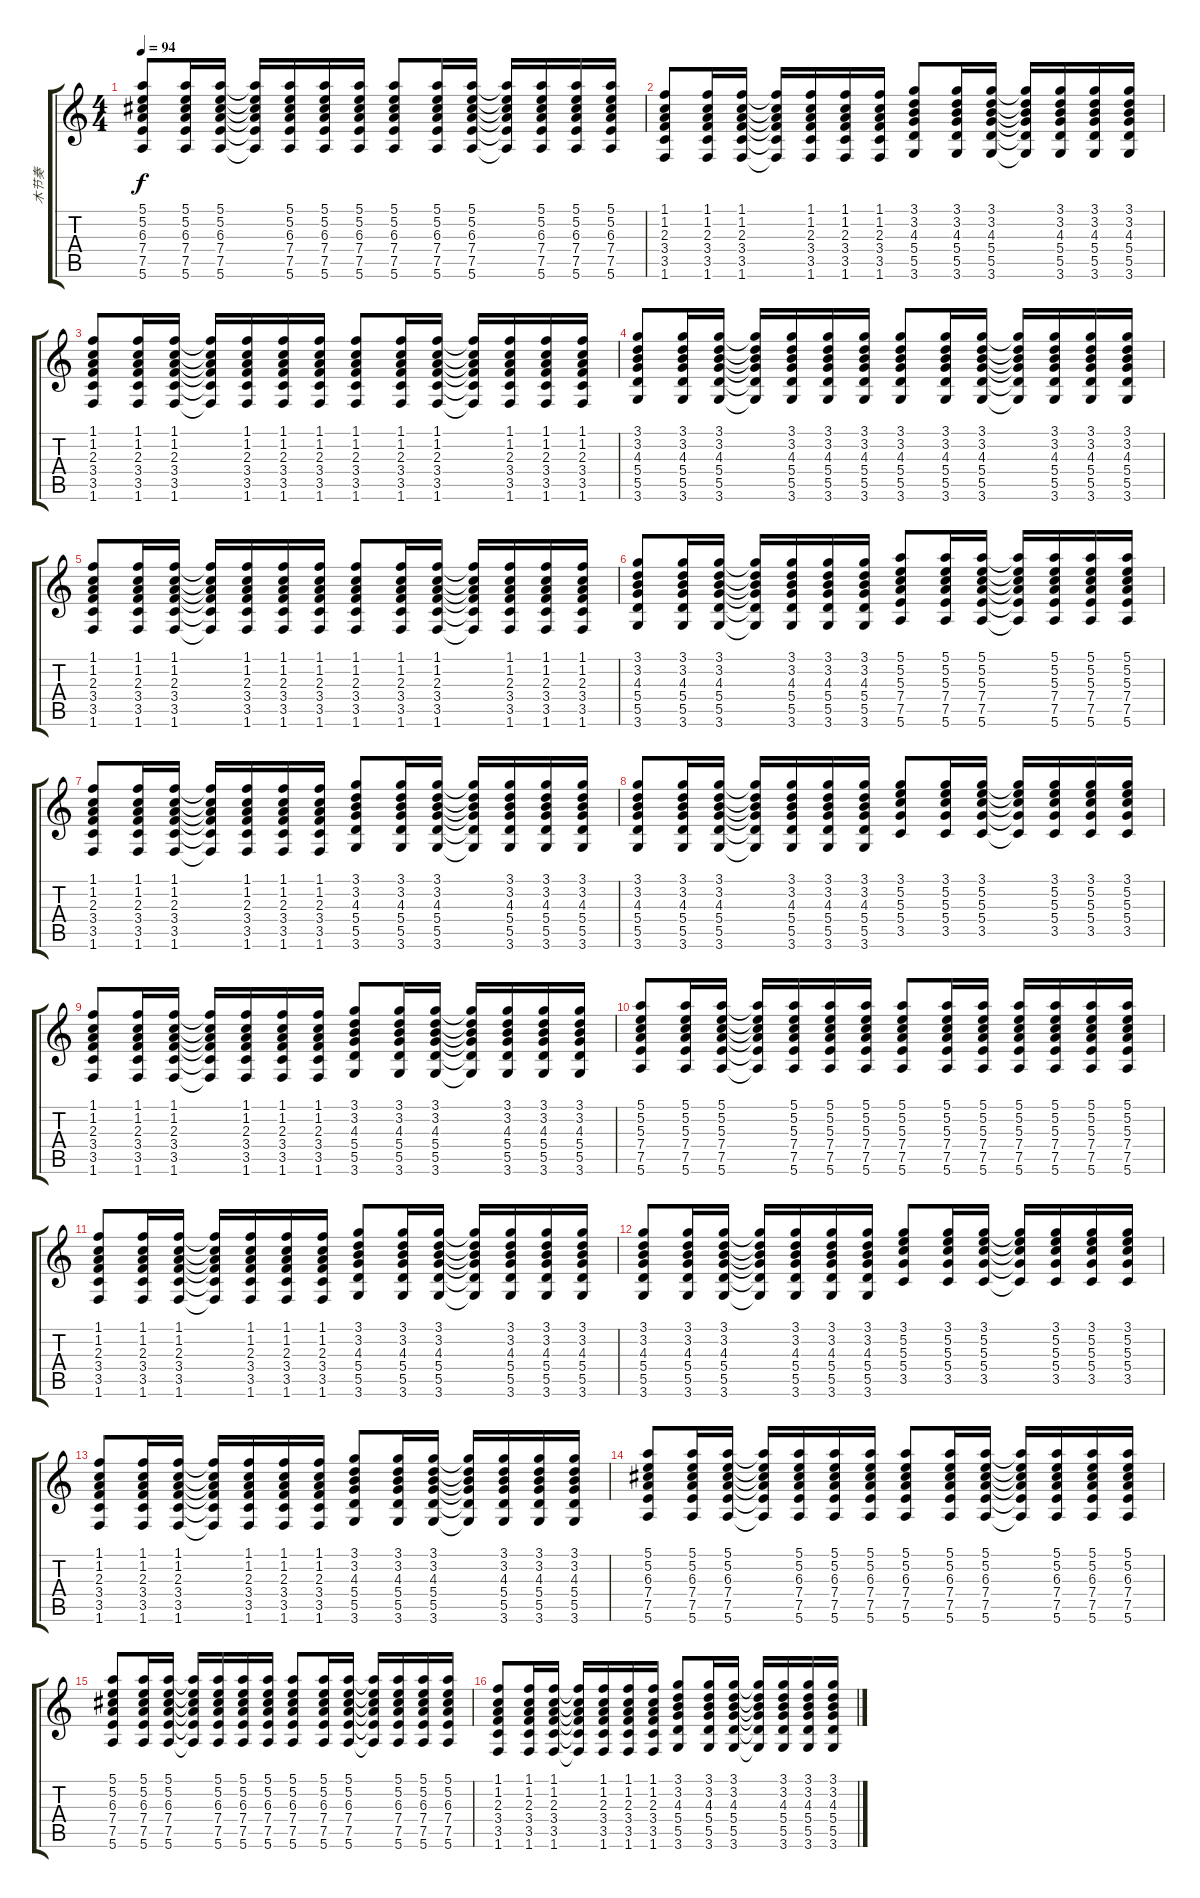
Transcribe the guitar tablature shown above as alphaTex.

\track ("木节奏" "木节奏") {instrument acousticguitarsteel}
\staff {score tabs}
\tuning (E4 B3 G3 D3 A2 E2) {hide}
\ts (4 4)
\tempo 94
\clef g2
\ks c
(5.1 5.2 6.3 7.4 7.5 5.6).8{dy f} (5.1 5.2 6.3 7.4 7.5 5.6).16 (5.1 5.2 6.3 7.4 7.5 5.6).16 (5.1{t} 5.2{t} 6.3{t} 7.4{t} 7.5{t} 5.6{t}).16 (5.1 5.2 6.3 7.4 7.5 5.6).16 (5.1 5.2 6.3 7.4 7.5 5.6).16 (5.1 5.2 6.3 7.4 7.5 5.6).16 (5.1 5.2 6.3 7.4 7.5 5.6).8 (5.1 5.2 6.3 7.4 7.5 5.6).16 (5.1 5.2 6.3 7.4 7.5 5.6).16 (5.1{t} 5.2{t} 6.3{t} 7.4{t} 7.5{t} 5.6{t}).16 (5.1 5.2 6.3 7.4 7.5 5.6).16 (5.1 5.2 6.3 7.4 7.5 5.6).16 (5.1 5.2 6.3 7.4 7.5 5.6).16 |
(1.1 1.2 2.3 3.4 3.5 1.6).8 (1.1 1.2 2.3 3.4 3.5 1.6).16 (1.1 1.2 2.3 3.4 3.5 1.6).16 (1.1{t} 1.2{t} 2.3{t} 3.4{t} 3.5{t} 1.6{t}).16 (1.1 1.2 2.3 3.4 3.5 1.6).16 (1.1 1.2 2.3 3.4 3.5 1.6).16 (1.1 1.2 2.3 3.4 3.5 1.6).16 (3.1 3.2 4.3 5.4 5.5 3.6).8 (3.1 3.2 4.3 5.4 5.5 3.6).16 (3.1 3.2 4.3 5.4 5.5 3.6).16 (3.1{t} 3.2{t} 4.3{t} 5.4{t} 5.5{t} 3.6{t}).16 (3.1 3.2 4.3 5.4 5.5 3.6).16 (3.1 3.2 4.3 5.4 5.5 3.6).16 (3.1 3.2 4.3 5.4 5.5 3.6).16 |
(1.1 1.2 2.3 3.4 3.5 1.6).8 (1.1 1.2 2.3 3.4 3.5 1.6).16 (1.1 1.2 2.3 3.4 3.5 1.6).16 (1.1{t} 1.2{t} 2.3{t} 3.4{t} 3.5{t} 1.6{t}).16 (1.1 1.2 2.3 3.4 3.5 1.6).16 (1.1 1.2 2.3 3.4 3.5 1.6).16 (1.1 1.2 2.3 3.4 3.5 1.6).16 (1.1 1.2 2.3 3.4 3.5 1.6).8 (1.1 1.2 2.3 3.4 3.5 1.6).16 (1.1 1.2 2.3 3.4 3.5 1.6).16 (1.1{t} 1.2{t} 2.3{t} 3.4{t} 3.5{t} 1.6{t}).16 (1.1 1.2 2.3 3.4 3.5 1.6).16 (1.1 1.2 2.3 3.4 3.5 1.6).16 (1.1 1.2 2.3 3.4 3.5 1.6).16 |
(3.1 3.2 4.3 5.4 5.5 3.6).8 (3.1 3.2 4.3 5.4 5.5 3.6).16 (3.1 3.2 4.3 5.4 5.5 3.6).16 (3.1{t} 3.2{t} 4.3{t} 5.4{t} 5.5{t} 3.6{t}).16 (3.1 3.2 4.3 5.4 5.5 3.6).16 (3.1 3.2 4.3 5.4 5.5 3.6).16 (3.1 3.2 4.3 5.4 5.5 3.6).16 (3.1 3.2 4.3 5.4 5.5 3.6).8 (3.1 3.2 4.3 5.4 5.5 3.6).16 (3.1 3.2 4.3 5.4 5.5 3.6).16 (3.1{t} 3.2{t} 4.3{t} 5.4{t} 5.5{t} 3.6{t}).16 (3.1 3.2 4.3 5.4 5.5 3.6).16 (3.1 3.2 4.3 5.4 5.5 3.6).16 (3.1 3.2 4.3 5.4 5.5 3.6).16 |
(1.1 1.2 2.3 3.4 3.5 1.6).8 (1.1 1.2 2.3 3.4 3.5 1.6).16 (1.1 1.2 2.3 3.4 3.5 1.6).16 (1.1{t} 1.2{t} 2.3{t} 3.4{t} 3.5{t} 1.6{t}).16 (1.1 1.2 2.3 3.4 3.5 1.6).16 (1.1 1.2 2.3 3.4 3.5 1.6).16 (1.1 1.2 2.3 3.4 3.5 1.6).16 (1.1 1.2 2.3 3.4 3.5 1.6).8 (1.1 1.2 2.3 3.4 3.5 1.6).16 (1.1 1.2 2.3 3.4 3.5 1.6).16 (1.1{t} 1.2{t} 2.3{t} 3.4{t} 3.5{t} 1.6{t}).16 (1.1 1.2 2.3 3.4 3.5 1.6).16 (1.1 1.2 2.3 3.4 3.5 1.6).16 (1.1 1.2 2.3 3.4 3.5 1.6).16 |
(3.1 3.2 4.3 5.4 5.5 3.6).8 (3.1 3.2 4.3 5.4 5.5 3.6).16 (3.1 3.2 4.3 5.4 5.5 3.6).16 (3.1{t} 3.2{t} 4.3{t} 5.4{t} 5.5{t} 3.6{t}).16 (3.1 3.2 4.3 5.4 5.5 3.6).16 (3.1 3.2 4.3 5.4 5.5 3.6).16 (3.1 3.2 4.3 5.4 5.5 3.6).16 (5.1 5.2 5.3 7.4 7.5 5.6).8 (5.1 5.2 5.3 7.4 7.5 5.6).16 (5.1 5.2 5.3 7.4 7.5 5.6).16 (5.1{t} 5.2{t} 5.3{t} 7.4{t} 7.5{t} 5.6{t}).16 (5.1 5.2 5.3 7.4 7.5 5.6).16 (5.1 5.2 5.3 7.4 7.5 5.6).16 (5.1 5.2 5.3 7.4 7.5 5.6).16 |
(1.1 1.2 2.3 3.4 3.5 1.6).8 (1.1 1.2 2.3 3.4 3.5 1.6).16 (1.1 1.2 2.3 3.4 3.5 1.6).16 (1.1{t} 1.2{t} 2.3{t} 3.4{t} 3.5{t} 1.6{t}).16 (1.1 1.2 2.3 3.4 3.5 1.6).16 (1.1 1.2 2.3 3.4 3.5 1.6).16 (1.1 1.2 2.3 3.4 3.5 1.6).16 (3.1 3.2 4.3 5.4 5.5 3.6).8 (3.1 3.2 4.3 5.4 5.5 3.6).16 (3.1 3.2 4.3 5.4 5.5 3.6).16 (3.1{t} 3.2{t} 4.3{t} 5.4{t} 5.5{t} 3.6{t}).16 (3.1 3.2 4.3 5.4 5.5 3.6).16 (3.1 3.2 4.3 5.4 5.5 3.6).16 (3.1 3.2 4.3 5.4 5.5 3.6).16 |
(3.1 3.2 4.3 5.4 5.5 3.6).8 (3.1 3.2 4.3 5.4 5.5 3.6).16 (3.1 3.2 4.3 5.4 5.5 3.6).16 (3.1{t} 3.2{t} 4.3{t} 5.4{t} 5.5{t} 3.6{t}).16 (3.1 3.2 4.3 5.4 5.5 3.6).16 (3.1 3.2 4.3 5.4 5.5 3.6).16 (3.1 3.2 4.3 5.4 5.5 3.6).16 (3.1 5.2 5.3 5.4 3.5).8 (3.1 5.2 5.3 5.4 3.5).16 (3.1 5.2 5.3 5.4 3.5).16 (3.1{t} 5.2{t} 5.3{t} 5.4{t} 3.5{t}).16 (3.1 5.2 5.3 5.4 3.5).16 (3.1 5.2 5.3 5.4 3.5).16 (3.1 5.2 5.3 5.4 3.5).16 |
(1.1 1.2 2.3 3.4 3.5 1.6).8 (1.1 1.2 2.3 3.4 3.5 1.6).16 (1.1 1.2 2.3 3.4 3.5 1.6).16 (1.1{t} 1.2{t} 2.3{t} 3.4{t} 3.5{t} 1.6{t}).16 (1.1 1.2 2.3 3.4 3.5 1.6).16 (1.1 1.2 2.3 3.4 3.5 1.6).16 (1.1 1.2 2.3 3.4 3.5 1.6).16 (3.1 3.2 4.3 5.4 5.5 3.6).8 (3.1 3.2 4.3 5.4 5.5 3.6).16 (3.1 3.2 4.3 5.4 5.5 3.6).16 (3.1{t} 3.2{t} 4.3{t} 5.4{t} 5.5{t} 3.6{t}).16 (3.1 3.2 4.3 5.4 5.5 3.6).16 (3.1 3.2 4.3 5.4 5.5 3.6).16 (3.1 3.2 4.3 5.4 5.5 3.6).16 |
(5.1 5.2 5.3 7.4 7.5 5.6).8 (5.1 5.2 5.3 7.4 7.5 5.6).16 (5.1 5.2 5.3 7.4 7.5 5.6).16 (5.1{t} 5.2{t} 5.3{t} 7.4{t} 7.5{t} 5.6{t}).16 (5.1 5.2 5.3 7.4 7.5 5.6).16 (5.1 5.2 5.3 7.4 7.5 5.6).16 (5.1 5.2 5.3 7.4 7.5 5.6).16 (5.1 5.2 5.3 7.4 7.5 5.6).8 (5.1 5.2 5.3 7.4 7.5 5.6).16 (5.1 5.2 5.3 7.4 7.5 5.6).16 (5.1 5.2 5.3 7.4 7.5 5.6).16 (5.1 5.2 5.3 7.4 7.5 5.6).16 (5.1 5.2 5.3 7.4 7.5 5.6).16 (5.1 5.2 5.3 7.4 7.5 5.6).16 |
(1.1 1.2 2.3 3.4 3.5 1.6).8 (1.1 1.2 2.3 3.4 3.5 1.6).16 (1.1 1.2 2.3 3.4 3.5 1.6).16 (1.1{t} 1.2{t} 2.3{t} 3.4{t} 3.5{t} 1.6{t}).16 (1.1 1.2 2.3 3.4 3.5 1.6).16 (1.1 1.2 2.3 3.4 3.5 1.6).16 (1.1 1.2 2.3 3.4 3.5 1.6).16 (3.1 3.2 4.3 5.4 5.5 3.6).8 (3.1 3.2 4.3 5.4 5.5 3.6).16 (3.1 3.2 4.3 5.4 5.5 3.6).16 (3.1{t} 3.2{t} 4.3{t} 5.4{t} 5.5{t} 3.6{t}).16 (3.1 3.2 4.3 5.4 5.5 3.6).16 (3.1 3.2 4.3 5.4 5.5 3.6).16 (3.1 3.2 4.3 5.4 5.5 3.6).16 |
(3.1 3.2 4.3 5.4 5.5 3.6).8 (3.1 3.2 4.3 5.4 5.5 3.6).16 (3.1 3.2 4.3 5.4 5.5 3.6).16 (3.1{t} 3.2{t} 4.3{t} 5.4{t} 5.5{t} 3.6{t}).16 (3.1 3.2 4.3 5.4 5.5 3.6).16 (3.1 3.2 4.3 5.4 5.5 3.6).16 (3.1 3.2 4.3 5.4 5.5 3.6).16 (3.1 5.2 5.3 5.4 3.5).8 (3.1 5.2 5.3 5.4 3.5).16 (3.1 5.2 5.3 5.4 3.5).16 (3.1{t} 5.2{t} 5.3{t} 5.4{t} 3.5{t}).16 (3.1 5.2 5.3 5.4 3.5).16 (3.1 5.2 5.3 5.4 3.5).16 (3.1 5.2 5.3 5.4 3.5).16 |
(1.1 1.2 2.3 3.4 3.5 1.6).8 (1.1 1.2 2.3 3.4 3.5 1.6).16 (1.1 1.2 2.3 3.4 3.5 1.6).16 (1.1{t} 1.2{t} 2.3{t} 3.4{t} 3.5{t} 1.6{t}).16 (1.1 1.2 2.3 3.4 3.5 1.6).16 (1.1 1.2 2.3 3.4 3.5 1.6).16 (1.1 1.2 2.3 3.4 3.5 1.6).16 (3.1 3.2 4.3 5.4 5.5 3.6).8 (3.1 3.2 4.3 5.4 5.5 3.6).16 (3.1 3.2 4.3 5.4 5.5 3.6).16 (3.1{t} 3.2{t} 4.3{t} 5.4{t} 5.5{t} 3.6{t}).16 (3.1 3.2 4.3 5.4 5.5 3.6).16 (3.1 3.2 4.3 5.4 5.5 3.6).16 (3.1 3.2 4.3 5.4 5.5 3.6).16 |
(5.1 5.2 6.3 7.4 7.5 5.6).8 (5.1 5.2 6.3 7.4 7.5 5.6).16 (5.1 5.2 6.3 7.4 7.5 5.6).16 (5.1{t} 5.2{t} 6.3{t} 7.4{t} 7.5{t} 5.6{t}).16 (5.1 5.2 6.3 7.4 7.5 5.6).16 (5.1 5.2 6.3 7.4 7.5 5.6).16 (5.1 5.2 6.3 7.4 7.5 5.6).16 (5.1 5.2 6.3 7.4 7.5 5.6).8 (5.1 5.2 6.3 7.4 7.5 5.6).16 (5.1 5.2 6.3 7.4 7.5 5.6).16 (5.1{t} 5.2{t} 6.3{t} 7.4{t} 7.5{t} 5.6{t}).16 (5.1 5.2 6.3 7.4 7.5 5.6).16 (5.1 5.2 6.3 7.4 7.5 5.6).16 (5.1 5.2 6.3 7.4 7.5 5.6).16 |
(5.1 5.2 6.3 7.4 7.5 5.6).8 (5.1 5.2 6.3 7.4 7.5 5.6).16 (5.1 5.2 6.3 7.4 7.5 5.6).16 (5.1{t} 5.2{t} 6.3{t} 7.4{t} 7.5{t} 5.6{t}).16 (5.1 5.2 6.3 7.4 7.5 5.6).16 (5.1 5.2 6.3 7.4 7.5 5.6).16 (5.1 5.2 6.3 7.4 7.5 5.6).16 (5.1 5.2 6.3 7.4 7.5 5.6).8 (5.1 5.2 6.3 7.4 7.5 5.6).16 (5.1 5.2 6.3 7.4 7.5 5.6).16 (5.1{t} 5.2{t} 6.3{t} 7.4{t} 7.5{t} 5.6{t}).16 (5.1 5.2 6.3 7.4 7.5 5.6).16 (5.1 5.2 6.3 7.4 7.5 5.6).16 (5.1 5.2 6.3 7.4 7.5 5.6).16 |
(1.1 1.2 2.3 3.4 3.5 1.6).8 (1.1 1.2 2.3 3.4 3.5 1.6).16 (1.1 1.2 2.3 3.4 3.5 1.6).16 (1.1{t} 1.2{t} 2.3{t} 3.4{t} 3.5{t} 1.6{t}).16 (1.1 1.2 2.3 3.4 3.5 1.6).16 (1.1 1.2 2.3 3.4 3.5 1.6).16 (1.1 1.2 2.3 3.4 3.5 1.6).16 (3.1 3.2 4.3 5.4 5.5 3.6).8 (3.1 3.2 4.3 5.4 5.5 3.6).16 (3.1 3.2 4.3 5.4 5.5 3.6).16 (3.1{t} 3.2{t} 4.3{t} 5.4{t} 5.5{t} 3.6{t}).16 (3.1 3.2 4.3 5.4 5.5 3.6).16 (3.1 3.2 4.3 5.4 5.5 3.6).16 (3.1 3.2 4.3 5.4 5.5 3.6).16
